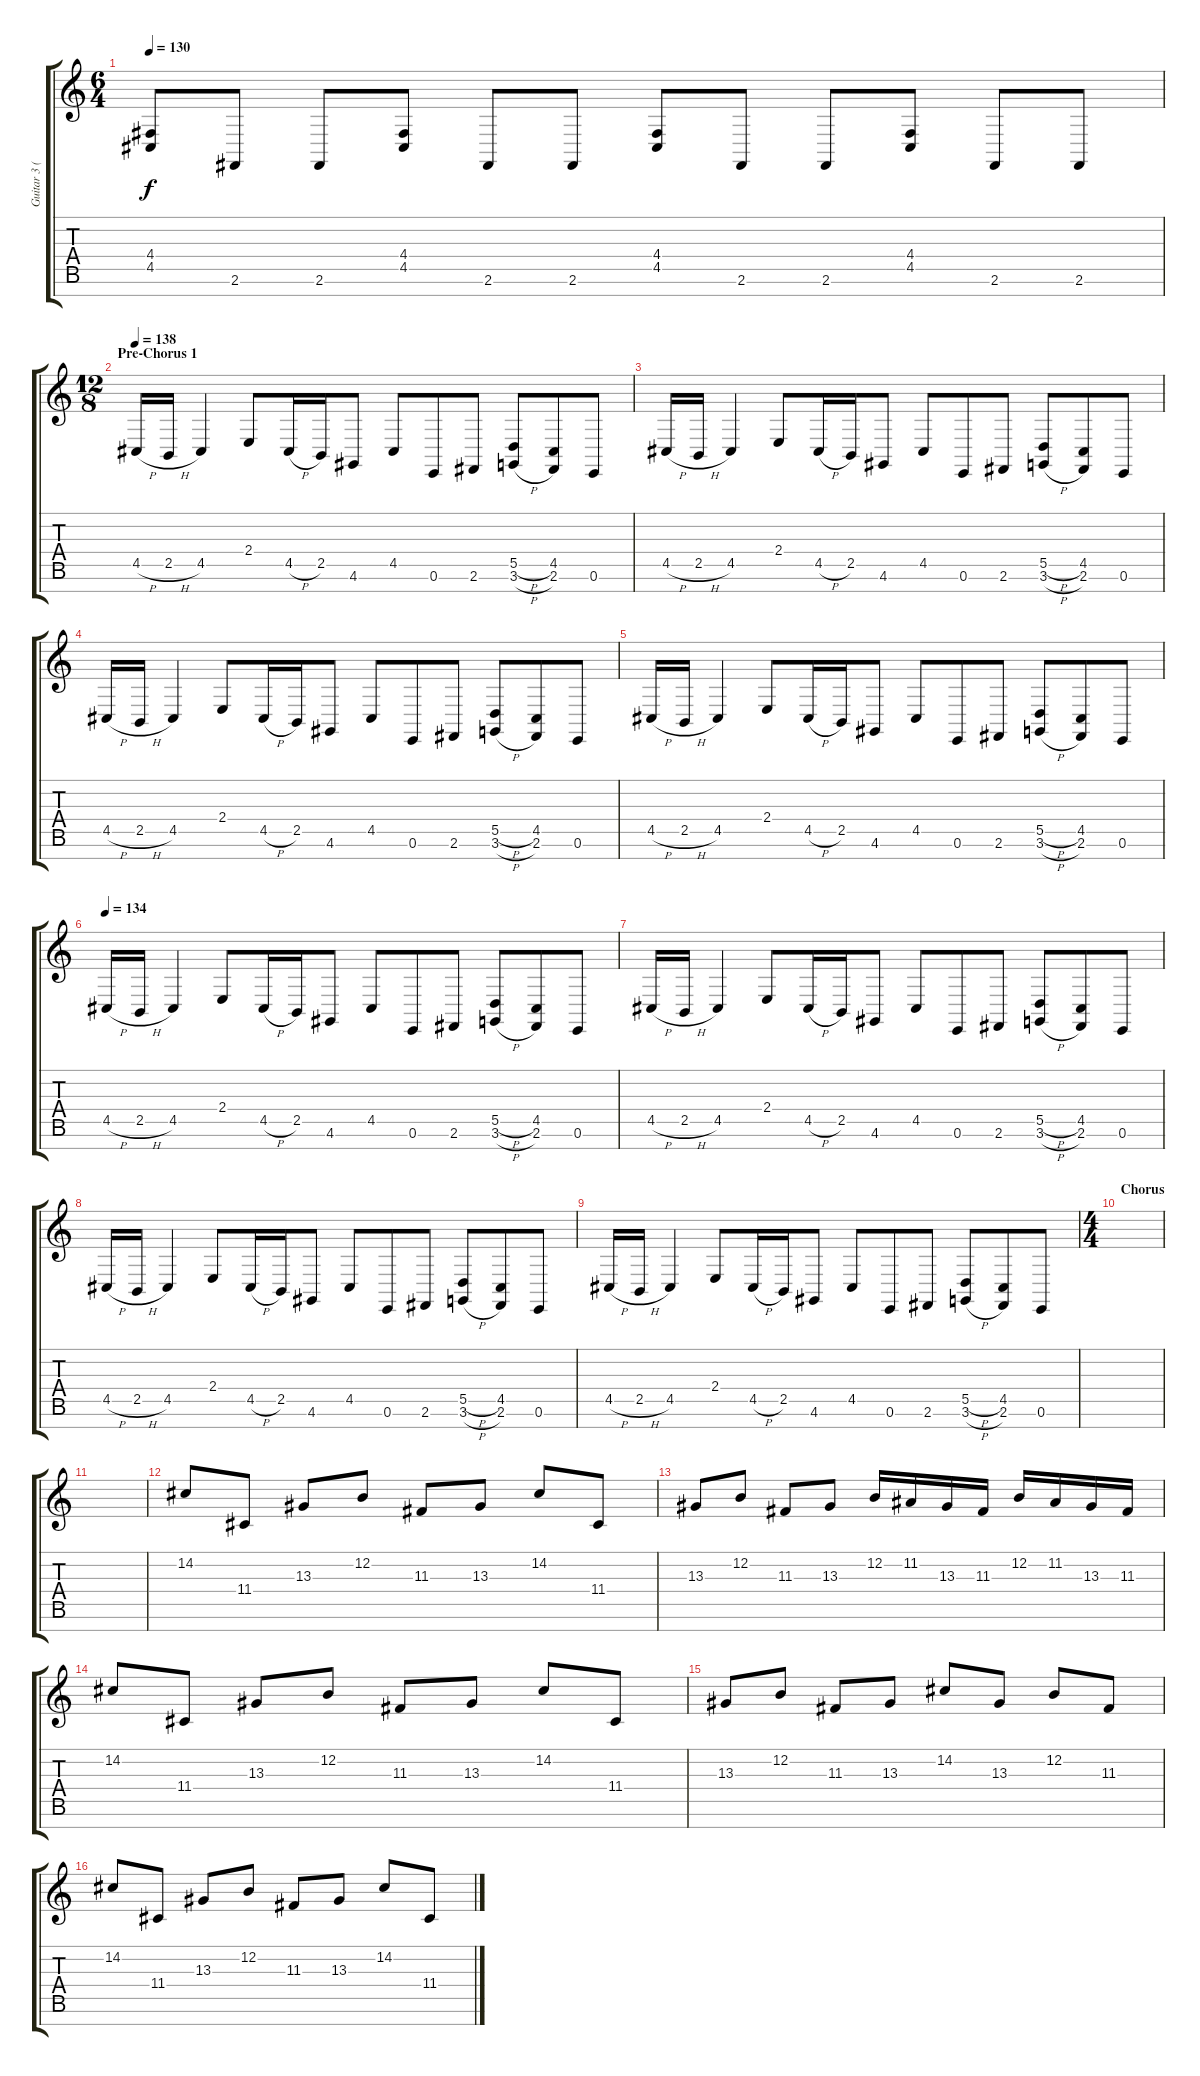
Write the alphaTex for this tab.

\track ("Guitar 3 (Dbl)" "Guitar 3 (") {instrument lead2sawtooth}
\staff {score tabs}
\tuning (E4 B3 G3 D3 A2 E2 B1) {hide}
\ts (6 4)
\tempo 130
\clef g2
\ks c
(4.4 4.5).8{dy f} 2.6.8 2.6.8 (4.4 4.5).8 2.6.8 2.6.8 (4.4 4.5).8 2.6.8 2.6.8 (4.4 4.5).8 2.6.8 2.6.8 |
\ts (12 8)
\section ("" "Pre-Chorus 1")
\tempo 134
\tempo 138
4.5{h}.16 2.5{h}.16 4.5.4 2.4.8 4.5{h}.16 2.5.16 4.6.8 4.5.8 0.6.8 2.6.8 (5.5{h} 3.6{h}).8 (4.5 2.6).8 0.6.8 |
4.5{h}.16 2.5{h}.16 4.5.4 2.4.8 4.5{h}.16 2.5.16 4.6.8 4.5.8 0.6.8 2.6.8 (5.5{h} 3.6{h}).8 (4.5 2.6).8 0.6.8 |
4.5{h}.16 2.5{h}.16 4.5.4 2.4.8 4.5{h}.16 2.5.16 4.6.8 4.5.8 0.6.8 2.6.8 (5.5{h} 3.6{h}).8 (4.5 2.6).8 0.6.8 |
4.5{h}.16 2.5{h}.16 4.5.4 2.4.8 4.5{h}.16 2.5.16 4.6.8 4.5.8 0.6.8 2.6.8 (5.5{h} 3.6{h}).8 (4.5 2.6).8 0.6.8 |
\tempo 134
4.5{h}.16 2.5{h}.16 4.5.4 2.4.8 4.5{h}.16 2.5.16 4.6.8 4.5.8 0.6.8 2.6.8 (5.5{h} 3.6{h}).8 (4.5 2.6).8 0.6.8 |
4.5{h}.16 2.5{h}.16 4.5.4 2.4.8 4.5{h}.16 2.5.16 4.6.8 4.5.8 0.6.8 2.6.8 (5.5{h} 3.6{h}).8 (4.5 2.6).8 0.6.8 |
4.5{h}.16 2.5{h}.16 4.5.4 2.4.8 4.5{h}.16 2.5.16 4.6.8 4.5.8 0.6.8 2.6.8 (5.5{h} 3.6{h}).8 (4.5 2.6).8 0.6.8 |
4.5{h}.16 2.5{h}.16 4.5.4 2.4.8 4.5{h}.16 2.5.16 4.6.8 4.5.8 0.6.8 2.6.8 (5.5{h} 3.6{h}).8 (4.5 2.6).8 0.6.8 |
\ts (4 4)
\section ("" "Chorus")
|
|
14.2.8{volume 10} 11.4.8 13.3.8 12.2.8 11.3.8 13.3.8 14.2.8 11.4.8 |
13.3.8 12.2.8 11.3.8 13.3.8 12.2.16 11.2.16 13.3.16 11.3.16 12.2.16 11.2.16 13.3.16 11.3.16 |
14.2.8 11.4.8 13.3.8 12.2.8 11.3.8 13.3.8 14.2.8 11.4.8 |
13.3.8 12.2.8 11.3.8 13.3.8 14.2.8 13.3.8 12.2.8 11.3.8 |
14.2.8 11.4.8 13.3.8 12.2.8 11.3.8 13.3.8 14.2.8 11.4.8
